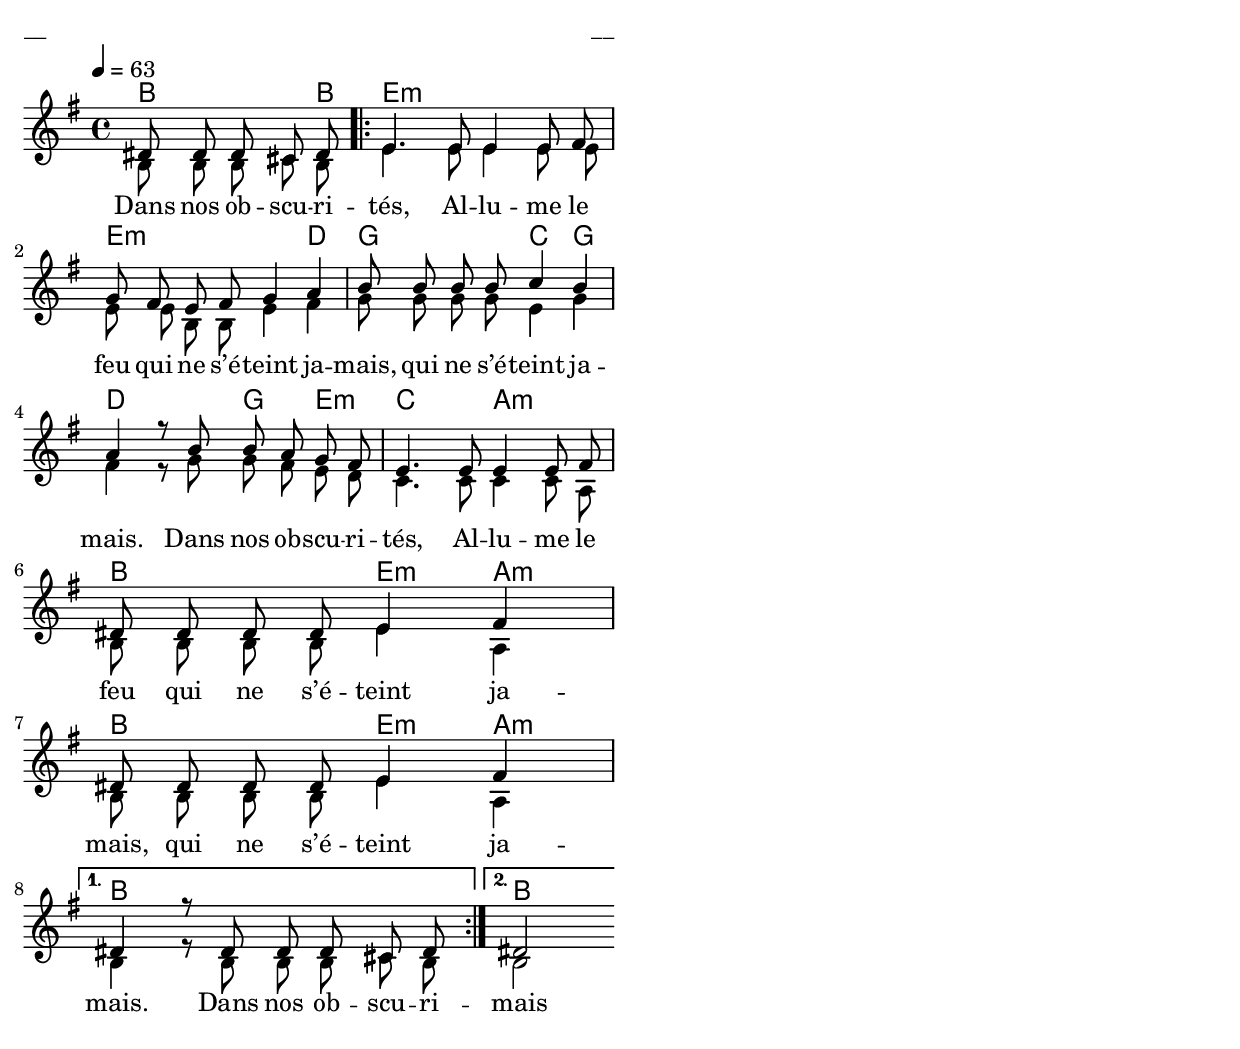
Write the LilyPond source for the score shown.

\version "2.13.16" 
%\header {
%    title = "Dans nos obscurités"
%    composer = "J. Berthier"
%    arranger = "Communauté de Taizé"
%}
%% http://www.youtube.com/watch?v=Xzlgks035AM
%% http://www.nuitdesveilleurs.fr/pdf/pdf_fr/P4-ch/obscurites.pdf
\paper {
line-width = 10\cm
left-margin = 0.4\cm
between-system-padding = 0.1\cm
between-system-space = 0.1\cm
}
\layout {
indent = #0
ragged-last = ##f
}


voiceA = \relative c' {
\clef "treble"
\key e \minor
\time 4/4 \tempo 4=63
\partial 8*5
dis8 dis dis cis dis 
\repeat volta 2 {
e4. e8 e4 e8 fis | g8 fis e fis g4 a | b8 b b b c4 b | a4 r8 b8 b a g fis | 
e4. e8 e4 e8 fis | dis8 dis dis dis e4 fis | dis8 dis dis dis e4 fis  
}
\alternative {
{ dis4 r8 dis8 dis dis cis dis } { dis2 } 
}
} 

voiceB = \relative c' {
\clef "treble"
\key e \minor
\time 4/4 
\partial 8*5
b8 b b cis b 
\repeat volta 2 {
e4. e8 e4 e8 e | e8 e b b e4 fis | g8 g g g e4 g | fis4 r8 g8 g fis e d | 
c4. c8 c4 c8 a | b8 b b b e4 a, | b8 b b b e4 a,  
}
\alternative {
{ b4 r8 b8 b b cis b } { b2 } 
}
} 



lyricA = \lyricmode {
Dans nos ob -- scu -- ri -- tés,
Al -- lu -- me le feu qui ne s’é -- teint ja -- mais, qui ne s’é -- teint ja -- mais.
Dans nos ob -- scu -- ri -- tés,
Al -- lu -- me le feu qui ne s’é -- teint ja -- mais, qui ne s’é -- teint ja -- 
% repeat 1
mais. Dans nos ob -- scu -- ri --
% repeat 2 
mais
}

chordsA = \chordmode {
\partial 8*5
b2  b8 | e1:m | e2.:m d4 | g2 c4 g4 | d2 g4 e4:m | c2 a2:m |
b2 e4:m a4:m | b2 e4:m a4:m | b1 | b2
 
}

fullScore = <<
\new ChordNames { \chordsA }
\new Staff {
<<
\new Voice = "voiceA" { \voiceOne \autoBeamOff \voiceA }
\new Voice = "voiceB" { \voiceTwo \autoBeamOff \voiceB }
\lyricsto "voiceA" \new Lyrics \lyricA
>>
}
>>

\score {
\fullScore
\header { piece = "__" opus = "__" }
}
\markup { \with-color #(x11-color 'white) \sans \smaller "__" }
\score {
\unfoldRepeats
\fullScore
\midi {
\context { \Staff \remove "Staff_performer" }
\context { \Voice \consists "Staff_performer" }
}
}


